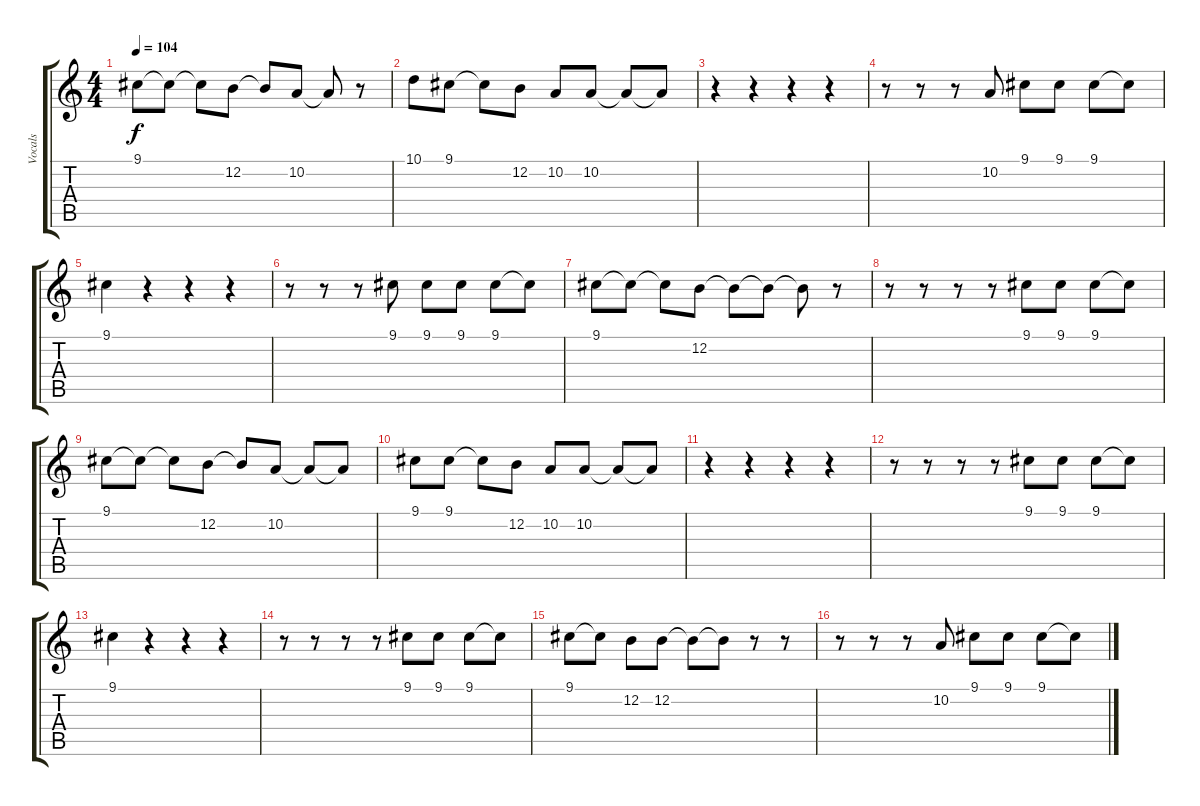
\track ("Vocals" "Vocals") {instrument flute}
\staff {score tabs}
\tuning (E4 B3 G3 D3 A2 E2) {hide}
\ts (4 4)
\tempo 104
\clef g2
\ks c
9.1.8{dy f} 9.1{t}.8 9.1{t}.8 12.2.8 12.2{t}.8 10.2.8 10.2{t}.8 r.8 |
10.1.8 9.1.8 9.1{t}.8 12.2.8 10.2.8 10.2.8 10.2{t}.8 10.2{t}.8 |
r.4 r.4 r.4 r.4 |
r.8 r.8 r.8 10.2.8 9.1.8 9.1.8 9.1.8 9.1{t}.8 |
9.1.4 r.4 r.4 r.4 |
r.8 r.8 r.8 9.1.8 9.1.8 9.1.8 9.1.8 9.1{t}.8 |
9.1.8 9.1{t}.8 9.1{t}.8 12.2.8 12.2{t}.8 12.2{t}.8 12.2{t}.8 r.8 |
r.8 r.8 r.8 r.8 9.1.8 9.1.8 9.1.8 9.1{t}.8 |
9.1.8 9.1{t}.8 9.1{t}.8 12.2.8 12.2{t}.8 10.2.8 10.2{t}.8 10.2{t}.8 |
9.1.8 9.1.8 9.1{t}.8 12.2.8 10.2.8 10.2.8 10.2{t}.8 10.2{t}.8 |
r.4 r.4 r.4 r.4 |
r.8 r.8 r.8 r.8 9.1.8 9.1.8 9.1.8 9.1{t}.8 |
9.1.4 r.4 r.4 r.4 |
r.8 r.8 r.8 r.8 9.1.8 9.1.8 9.1.8 9.1{t}.8 |
9.1.8 9.1{t}.8 12.2.8 12.2.8 12.2{t}.8 12.2{t}.8 r.8 r.8 |
r.8 r.8 r.8 10.2.8 9.1.8 9.1.8 9.1.8 9.1{t}.8
